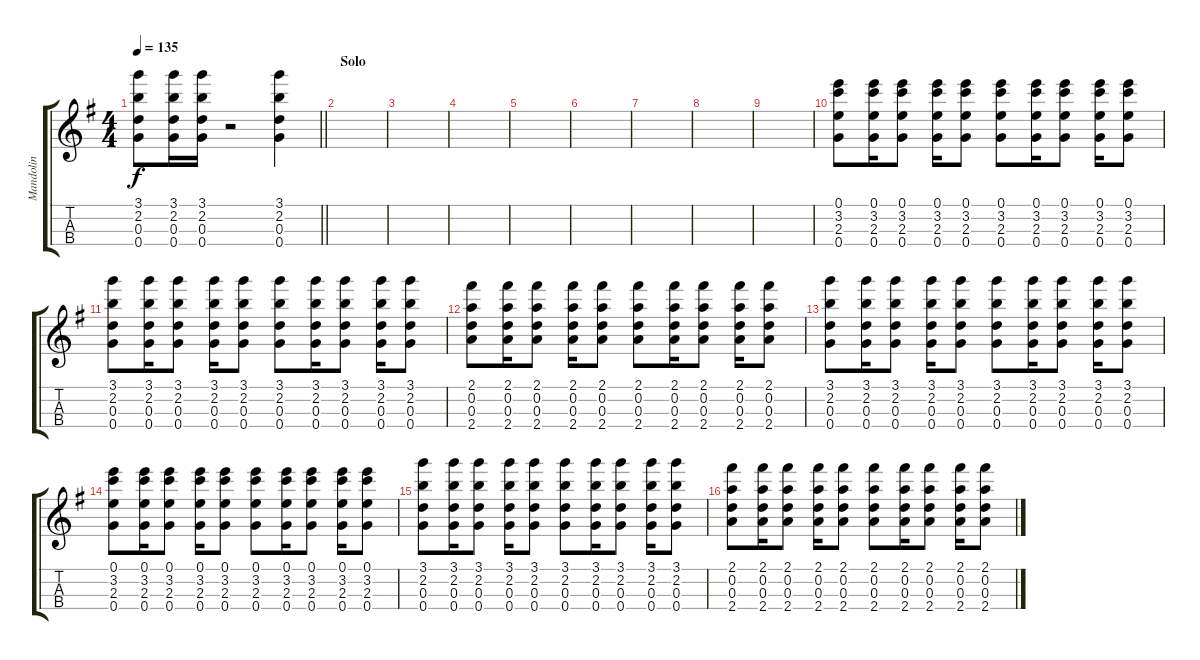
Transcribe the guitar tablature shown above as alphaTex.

\track ("Mandolin" "Mandolin") {instrument acousticguitarnylon}
\staff {score tabs}
\tuning (E5 A4 D4 G3) {hide}
\ts (4 4)
\tempo 135
\clef g2
\barLineRight lightlight
\ks g
(3.1 2.2 0.3 0.4).8{dy f} (3.1 2.2 0.3 0.4).16 (3.1 2.2 0.3 0.4).16 r.2 (3.1 2.2 0.3 0.4).4 |
\section ("" "Solo")
|
|
|
|
|
|
|
|
(0.1 3.2 2.3 0.4).8 (0.1 3.2 2.3 0.4).16 (0.1 3.2 2.3 0.4).8 (0.1 3.2 2.3 0.4).16 (0.1 3.2 2.3 0.4).8 (0.1 3.2 2.3 0.4).8 (0.1 3.2 2.3 0.4).16 (0.1 3.2 2.3 0.4).8 (0.1 3.2 2.3 0.4).16 (0.1 3.2 2.3 0.4).8 |
(3.1 2.2 0.3 0.4).8 (3.1 2.2 0.3 0.4).16 (3.1 2.2 0.3 0.4).8 (3.1 2.2 0.3 0.4).16 (3.1 2.2 0.3 0.4).8 (3.1 2.2 0.3 0.4).8 (3.1 2.2 0.3 0.4).16 (3.1 2.2 0.3 0.4).8 (3.1 2.2 0.3 0.4).16 (3.1 2.2 0.3 0.4).8 |
(2.1 0.2 0.3 2.4).8 (2.1 0.2 0.3 2.4).16 (2.1 0.2 0.3 2.4).8 (2.1 0.2 0.3 2.4).16 (2.1 0.2 0.3 2.4).8 (2.1 0.2 0.3 2.4).8 (2.1 0.2 0.3 2.4).16 (2.1 0.2 0.3 2.4).8 (2.1 0.2 0.3 2.4).16 (2.1 0.2 0.3 2.4).8 |
(3.1 2.2 0.3 0.4).8 (3.1 2.2 0.3 0.4).16 (3.1 2.2 0.3 0.4).8 (3.1 2.2 0.3 0.4).16 (3.1 2.2 0.3 0.4).8 (3.1 2.2 0.3 0.4).8 (3.1 2.2 0.3 0.4).16 (3.1 2.2 0.3 0.4).8 (3.1 2.2 0.3 0.4).16 (3.1 2.2 0.3 0.4).8 |
(0.1 3.2 2.3 0.4).8 (0.1 3.2 2.3 0.4).16 (0.1 3.2 2.3 0.4).8 (0.1 3.2 2.3 0.4).16 (0.1 3.2 2.3 0.4).8 (0.1 3.2 2.3 0.4).8 (0.1 3.2 2.3 0.4).16 (0.1 3.2 2.3 0.4).8 (0.1 3.2 2.3 0.4).16 (0.1 3.2 2.3 0.4).8 |
(3.1 2.2 0.3 0.4).8 (3.1 2.2 0.3 0.4).16 (3.1 2.2 0.3 0.4).8 (3.1 2.2 0.3 0.4).16 (3.1 2.2 0.3 0.4).8 (3.1 2.2 0.3 0.4).8 (3.1 2.2 0.3 0.4).16 (3.1 2.2 0.3 0.4).8 (3.1 2.2 0.3 0.4).16 (3.1 2.2 0.3 0.4).8 |
(2.1 0.2 0.3 2.4).8 (2.1 0.2 0.3 2.4).16 (2.1 0.2 0.3 2.4).8 (2.1 0.2 0.3 2.4).16 (2.1 0.2 0.3 2.4).8 (2.1 0.2 0.3 2.4).8 (2.1 0.2 0.3 2.4).16 (2.1 0.2 0.3 2.4).8 (2.1 0.2 0.3 2.4).16 (2.1 0.2 0.3 2.4).8
